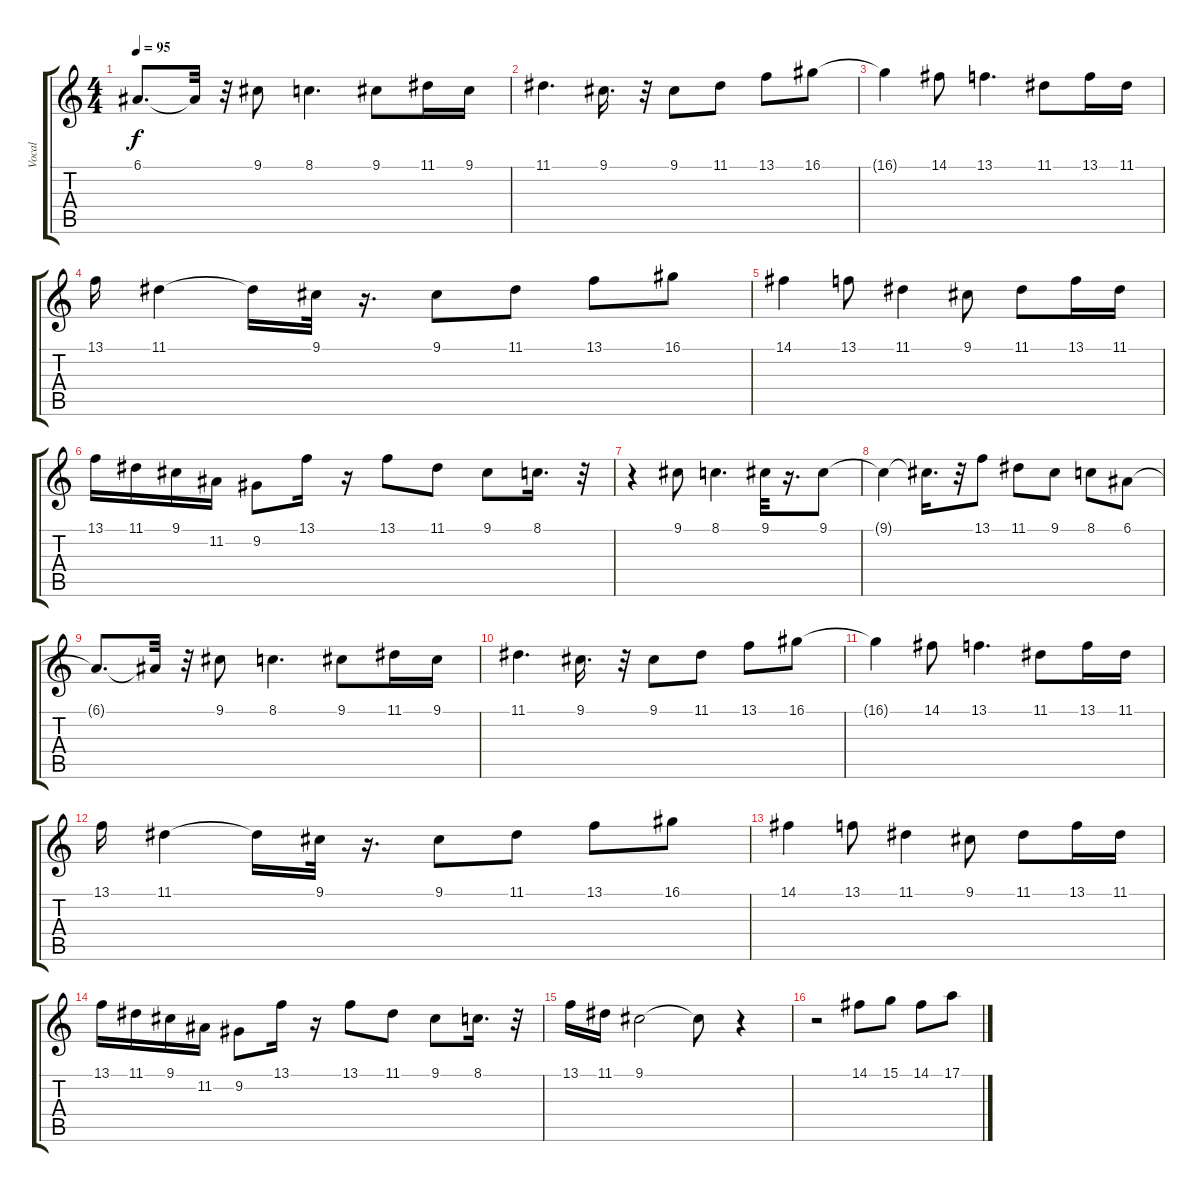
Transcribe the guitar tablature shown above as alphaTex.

\track ("Vocal" "Vocal") {instrument lead2sawtooth}
\staff {score tabs}
\tuning (E4 B3 G3 D3 A2 E2) {hide}
\ts (4 4)
\tempo 95
\clef g2
\ks c
6.1{t}.8{d dy f} 6.1{t}.32 r.32 9.1.8 8.1.4{d} 9.1.8 11.1.16 9.1.16 |
11.1.4{d} 9.1.16{d} r.32 9.1.8 11.1.8 13.1.8 16.1.8 |
16.1{t}.4 14.1.8 13.1.4{d} 11.1.8 13.1.16 11.1.16 |
13.1.16 11.1.4 11.1{t}.16 9.1.32 r.16{d} 9.1.8 11.1.8 13.1.8 16.1.8 |
14.1.4 13.1.8 11.1.4 9.1.8 11.1.8 13.1.16 11.1.16 |
13.1.16 11.1.16 9.1.16 11.2.16 9.2.8 13.1.16 r.16 13.1.8 11.1.8 9.1.8 8.1.16{d} r.32 |
r.4 9.1.8 8.1.4{d} 9.1.32 r.16{d} 9.1.8 |
9.1{t}.4 9.1{t}.16{d} r.32 13.1.8 11.1.8 9.1.8 8.1.8 6.1.8 |
6.1{t}.8{d} 6.1{t}.32 r.32 9.1.8 8.1.4{d} 9.1.8 11.1.16 9.1.16 |
11.1.4{d} 9.1.16{d} r.32 9.1.8 11.1.8 13.1.8 16.1.8 |
16.1{t}.4 14.1.8 13.1.4{d} 11.1.8 13.1.16 11.1.16 |
13.1.16 11.1.4 11.1{t}.16 9.1.32 r.16{d} 9.1.8 11.1.8 13.1.8 16.1.8 |
14.1.4 13.1.8 11.1.4 9.1.8 11.1.8 13.1.16 11.1.16 |
13.1.16 11.1.16 9.1.16 11.2.16 9.2.8 13.1.16 r.16 13.1.8 11.1.8 9.1.8 8.1.16{d} r.32 |
13.1.16 11.1.16 9.1.2 9.1{t}.8 r.4 |
r.2 14.1.8 15.1.8 14.1.8 17.1.8
